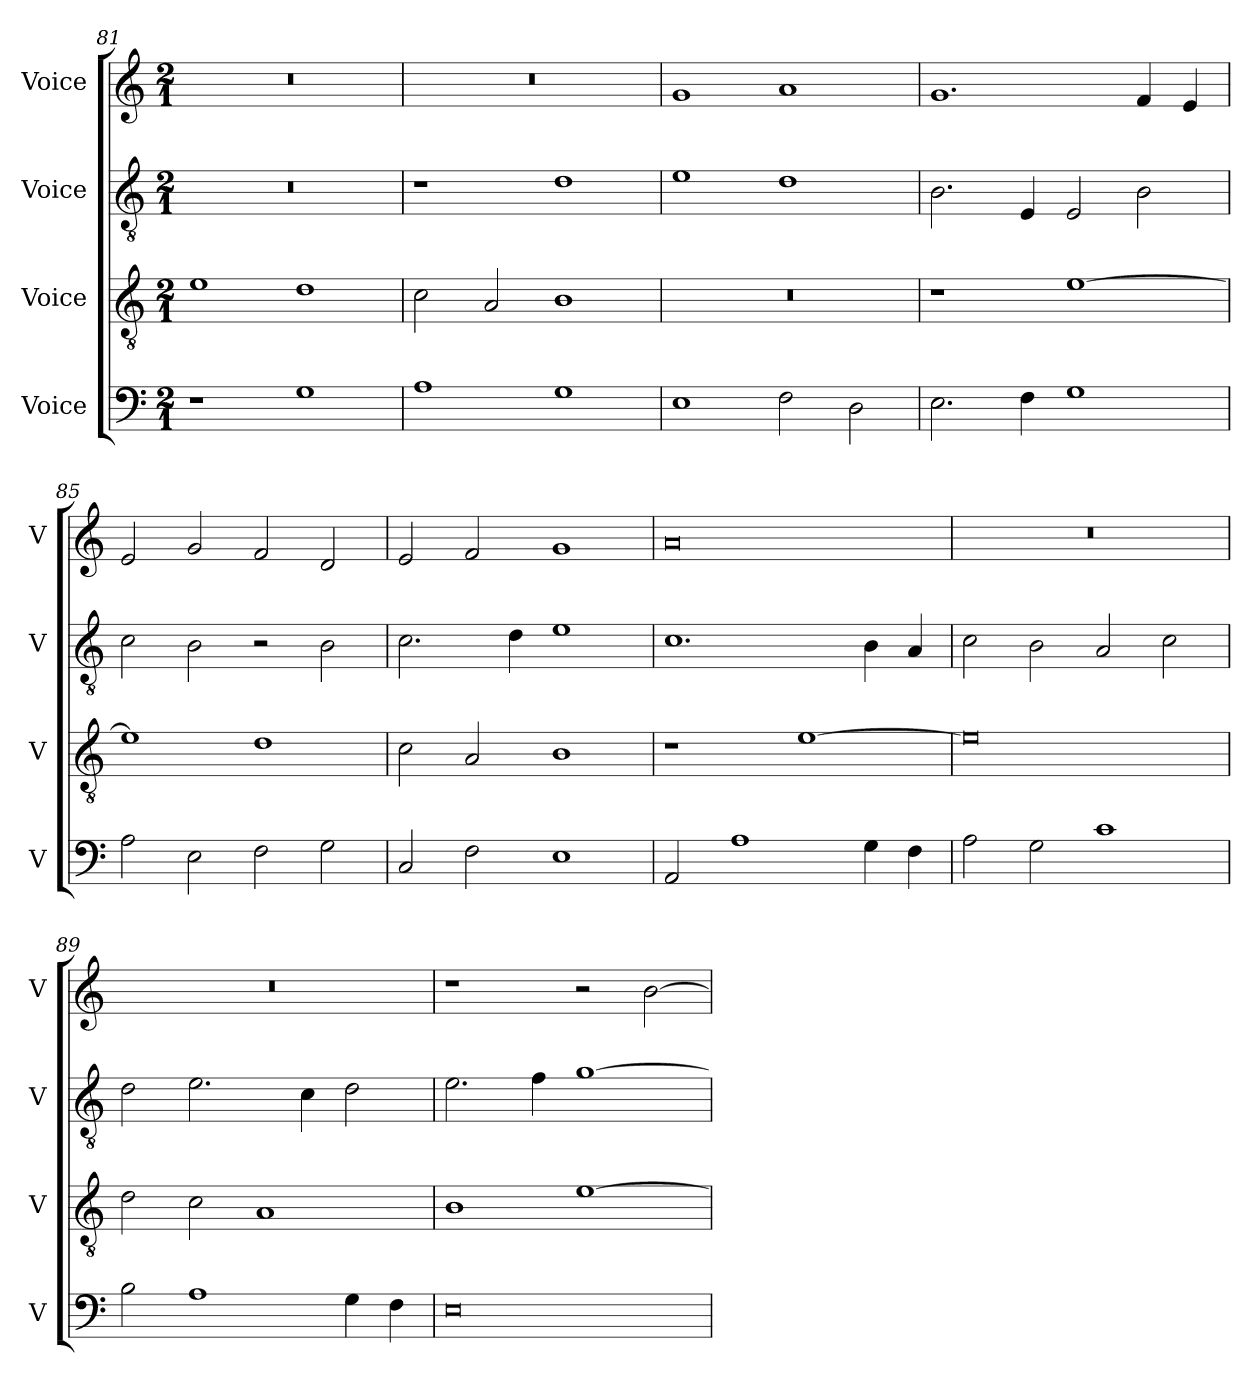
**kern	**kern	**kern	**kern
*part4	*part3	*part2	*part1
*staff4	*staff3	*staff2	*staff1
*I"Voice	*I"Voice	*I"Voice	*I"Voice
*I'V	*I'V	*I'V	*I'V
*clefF4	*clefGv2	*clefGv2	*clefG2
*k[]	*k[]	*k[]	*k[]
*M2/1	*M2/1	*M2/1	*M2/1
=81	=81	=81	=81
1r	1e	0r	0r
1G	1d	.	.
=82	=82	=82	=82
1A	2c\	1r	0r
.	2A/	.	.
1G	1B	1d	.
=83	=83	=83	=83
1E	0r	1e	1g
2F\	.	1d	1a
2D\	.	.	.
=84	=84	=84	=84
2.E\	1r	2.B\	1.g
4F\	.	4E/	.
1G	[1e	2E/	.
.	.	2B\	4f/
.	.	.	4e/
!!LO:LB:g=z
=85	=85	=85	=85
2A\	1e]	2c\	2e/
2E\	.	2B\	2g/
2F\	1d	2r	2f/
2G\	.	2B\	2d/
=86	=86	=86	=86
2C/	2c\	2.c\	2e/
2F\	2A/	.	2f/
.	.	4d\	.
1E	1B	1e	1g
=87	=87	=87	=87
2AA/	1r	1.c	0a
1A	.	.	.
.	[1e	.	.
4G\	.	4B\	.
4F\	.	4A/	.
=88	=88	=88	=88
2A\	0e]	2c\	0r
2G\	.	2B\	.
1c	.	2A/	.
.	.	2c\	.
=89	=89	=89	=89
2B\	2d\	2d\	0r
1A	2c\	2.e\	.
.	1A	.	.
.	.	4c\	.
4G\	.	2d\	.
4F\	.	.	.
=90	=90	=90	=90
0E	1B	2.e\	1r
.	.	4f\	.
.	[1e	[1g	2r
.	.	.	[2b\
=	=	=	=
*-	*-	*-	*-
